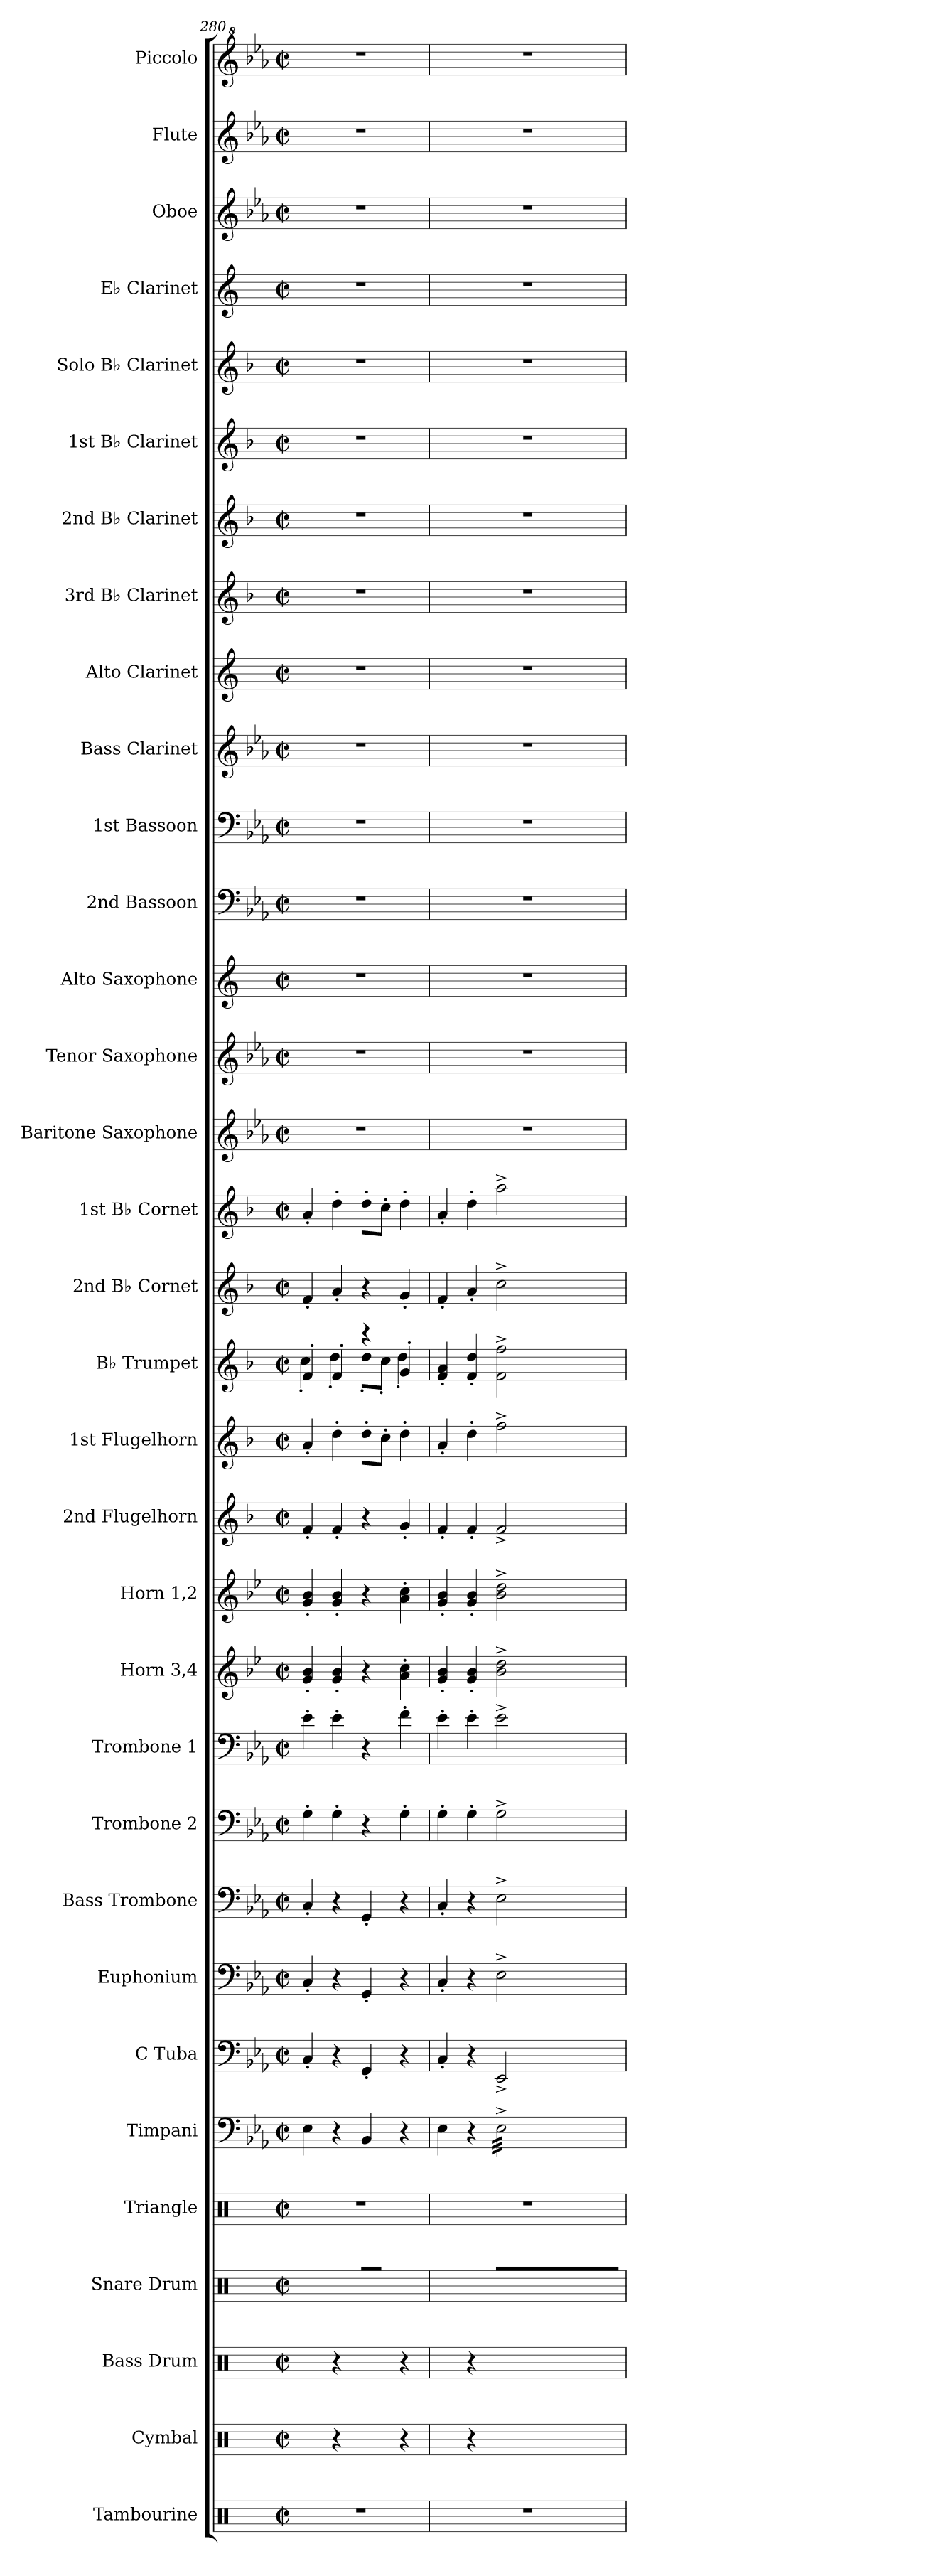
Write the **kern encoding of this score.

**kern	**kern	**kern	**kern	**kern	**kern	**kern	**kern	**kern	**kern	**kern	**kern	**kern	**kern	**kern	**kern	**kern	**kern	**kern	**kern	**kern	**kern	**kern	**kern	**kern	**kern	**kern	**kern	**kern	**kern	**kern	**kern	**kern
*part33	*part32	*part31	*part30	*part29	*part28	*part27	*part26	*part25	*part24	*part23	*part22	*part21	*part20	*part19	*part18	*part17	*part16	*part15	*part14	*part13	*part12	*part11	*part10	*part9	*part8	*part7	*part6	*part5	*part4	*part3	*part2	*part1
*staff33	*staff32	*staff31	*staff30	*staff29	*staff28	*staff27	*staff26	*staff25	*staff24	*staff23	*staff22	*staff21	*staff20	*staff19	*staff18	*staff17	*staff16	*staff15	*staff14	*staff13	*staff12	*staff11	*staff10	*staff9	*staff8	*staff7	*staff6	*staff5	*staff4	*staff3	*staff2	*staff1
*I"Tambourine	*I"Cymbal	*I"Bass Drum	*I"Snare Drum	*I"Triangle	*I"Timpani	*I"C Tuba	*I"Euphonium	*I"Bass Trombone	*I"Trombone 2	*I"Trombone 1	*I"Horn 3,4	*I"Horn 1,2	*I"2nd Flugelhorn	*I"1st Flugelhorn	*I"B♭ Trumpet	*I"2nd B♭ Cornet	*I"1st B♭ Cornet	*I"Baritone Saxophone	*I"Tenor Saxophone	*I"Alto Saxophone	*I"2nd Bassoon	*I"1st Bassoon	*I"Bass Clarinet	*I"Alto Clarinet	*I"3rd B♭ Clarinet	*I"2nd B♭ Clarinet	*I"1st B♭ Clarinet	*I"Solo B♭ Clarinet	*I"E♭ Clarinet	*I"Oboe	*I"Flute	*I"Piccolo
*I'Tamb.	*I'Cym.	*I'B. Dr.	*I'Sn. Dr.	*I'Trgl.	*I'Timp.	*I'C Tu.	*I'Eu.	*I'B. Trb.	*I'Trb. 2	*I'Trb. 1	*I'Hn. 3,4	*I'Hn. 1,2	*I'2nd Flghn.	*I'1st Flghn.	*I'B♭ Tpt.	*I'2nd B♭ Cnt.	*I'1st B♭ Cnt.	*I'Bar. Sax.	*I'T. Sax.	*I'A. Sax.	*I'2nd Bsn.	*I'1st Bsn.	*I'B. Cl.	*I'A. Cl.	*I'3rd B♭ Cl.	*I'2nd B♭ Cl.	*I'1st B♭ Cl.	*I'Solo B♭ Cl.	*I'E♭ Cl.	*I'Ob.	*I'Fl.	*I'Picc.
*clefX	*clefX	*clefX	*clefX	*clefX	*clefF4	*clefF4	*clefF4	*clefF4	*clefF4	*clefF4	*clefG2	*clefG2	*clefG2	*clefG2	*clefG2	*clefG2	*clefG2	*clefG2	*clefG2	*clefG2	*clefF4	*clefF4	*clefG2	*clefG2	*clefG2	*clefG2	*clefG2	*clefG2	*clefG2	*clefG2	*clefG2	*clefG^2
*	*	*	*	*	*	*	*	*	*	*	*ITrd4c7	*ITrd4c7	*ITrd1c2	*ITrd1c2	*ITrd1c2	*ITrd1c2	*ITrd1c2	*ITrd12c21	*ITrd8c14	*ITrd5c9	*	*	*ITrd8c14	*ITrd5c9	*ITrd1c2	*ITrd1c2	*ITrd1c2	*ITrd1c2	*ITrd-2c-3	*	*	*ITrd-7c-12
*k[]	*k[]	*k[]	*k[]	*k[]	*k[b-e-a-]	*k[b-e-a-]	*k[b-e-a-]	*k[b-e-a-]	*k[b-e-a-]	*k[b-e-a-]	*k[b-e-a-]	*k[b-e-a-]	*k[b-e-a-]	*k[b-e-a-]	*k[b-e-a-]	*k[b-e-a-]	*k[b-e-a-]	*k[b-e-a-]	*k[b-e-a-]	*k[b-e-a-]	*k[b-e-a-]	*k[b-e-a-]	*k[b-e-a-]	*k[b-e-a-]	*k[b-e-a-]	*k[b-e-a-]	*k[b-e-a-]	*k[b-e-a-]	*k[b-e-a-]	*k[b-e-a-]	*k[b-e-a-]	*k[b-e-a-]
*C:	*C:	*C:	*C:	*C:	*E-:	*E-:	*E-:	*E-:	*E-:	*E-:	*E-:	*E-:	*E-:	*E-:	*E-:	*E-:	*E-:	*E-:	*E-:	*E-:	*E-:	*E-:	*E-:	*E-:	*E-:	*E-:	*E-:	*E-:	*E-:	*E-:	*E-:	*E-:
*M2/2	*M2/2	*M2/2	*M2/2	*M2/2	*M2/2	*M2/2	*M2/2	*M2/2	*M2/2	*M2/2	*M2/2	*M2/2	*M2/2	*M2/2	*M2/2	*M2/2	*M2/2	*M2/2	*M2/2	*M2/2	*M2/2	*M2/2	*M2/2	*M2/2	*M2/2	*M2/2	*M2/2	*M2/2	*M2/2	*M2/2	*M2/2	*M2/2
*met(c|)	*met(c|)	*met(c|)	*met(c|)	*met(c|)	*met(c|)	*met(c|)	*met(c|)	*met(c|)	*met(c|)	*met(c|)	*met(c|)	*met(c|)	*met(c|)	*met(c|)	*met(c|)	*met(c|)	*met(c|)	*met(c|)	*met(c|)	*met(c|)	*met(c|)	*met(c|)	*met(c|)	*met(c|)	*met(c|)	*met(c|)	*met(c|)	*met(c|)	*met(c|)	*met(c|)	*met(c|)	*met(c|)
=280	=280	=280	=280	=280	=280	=280	=280	=280	=280	=280	=280	=280	=280	=280	=280	=280	=280	=280	=280	=280	=280	=280	=280	=280	=280	=280	=280	=280	=280	=280	=280	=280
*	*	*	*	*	*	*	*	*	*	*	*	*	*	*	*^	*	*	*	*	*	*	*	*	*	*	*	*	*	*	*	*	*
1r	4R\	4R\	4R\	1r	4E-\	4C'/	4C'/	4C'/	4G'\	4e-'\	4c/' 4e-/'	4c/' 4e-/'	4e-'/	4g'/	4e-'/	4b-'\	4e-'/	4g'/	1r	1r	1r	1r	1r	1r	1r	1r	1r	1r	1r	1r	1r	1r	1r
.	4r	4r	4R\	.	4r	4r	4r	4r	4G'\	4e-'\	4c/' 4e-/'	4c/' 4e-/'	4e-'/	4cc'\	4e-'/	4cc'\	4g'/	4cc'\	.	.	.	.	.	.	.	.	.	.	.	.	.	.	.
.	4R\	4R\	8R\L	.	4BB-/	4GG'/	4GG'/	4GG'/	4r	4r	4r	4r	4r	8cc'\L	4r	8cc'\L	4r	8cc'\L	.	.	.	.	.	.	.	.	.	.	.	.	.	.	.
.	.	.	8R\J	.	.	.	.	.	.	.	.	.	.	8b-'\J	.	8b-'\J	.	8b-'\J	.	.	.	.	.	.	.	.	.	.	.	.	.	.	.
.	4r	4r	4R\	.	4r	4r	4r	4r	4G'\	4f'\	4d\' 4f\'	4d\' 4f\'	4f'/	4cc'\	4f'/	4cc'\	4f'/	4cc'\	.	.	.	.	.	.	.	.	.	.	.	.	.	.	.
*	*	*	*	*	*	*	*	*	*	*	*	*	*	*	*v	*v	*	*	*	*	*	*	*	*	*	*	*	*	*	*	*	*	*
!!LO:PB:g=z
=281	=281	=281	=281	=281	=281	=281	=281	=281	=281	=281	=281	=281	=281	=281	=281	=281	=281	=281	=281	=281	=281	=281	=281	=281	=281	=281	=281	=281	=281	=281	=281	=281
1r	4R\	4R\	4R\	1r	4E-\	4C'/	4C'/	4C'/	4G'\	4e-'\	4c/' 4e-/'	4c/' 4e-/'	4e-'/	4g'/	4e-/' 4g/'	4e-'/	4g'/	1r	1r	1r	1r	1r	1r	1r	1r	1r	1r	1r	1r	1r	1r	1r
.	4r	4r	4R\	.	4r	4r	4r	4r	4G'\	4e-'\	4c/' 4e-/'	4c/' 4e-/'	4e-'/	4cc'\	4e-/' 4cc/'	4g'/	4cc'\	.	.	.	.	.	.	.	.	.	.	.	.	.	.	.
*	*	*	*tremolo	*	*	*	*	*	*	*	*	*	*	*	*	*	*	*	*	*	*	*	*	*	*	*	*	*	*	*	*	*
*	*	*	*	*	*tremolo	*	*	*	*	*	*	*	*	*	*	*	*	*	*	*	*	*	*	*	*	*	*	*	*	*	*	*
.	2R^\	2R^\	[32R^\LLL	.	32E-^\LLL	2EE-^/	2E-^\	2E-^\	2G^\	2e-^\	2e-\^ 2g\^	2e-\^ 2g\^	2e-^/	2ee-^\	2e-\^ 2ee-\^	2b-^\	2gg^\	.	.	.	.	.	.	.	.	.	.	.	.	.	.	.
.	.	.	32R^\	.	32E-^\	.	.	.	.	.	.	.	.	.	.	.	.	.	.	.	.	.	.	.	.	.	.	.	.	.	.	.
.	.	.	32R^\	.	32E-^\	.	.	.	.	.	.	.	.	.	.	.	.	.	.	.	.	.	.	.	.	.	.	.	.	.	.	.
.	.	.	32R^\	.	32E-^\	.	.	.	.	.	.	.	.	.	.	.	.	.	.	.	.	.	.	.	.	.	.	.	.	.	.	.
.	.	.	32R^\	.	32E-^\	.	.	.	.	.	.	.	.	.	.	.	.	.	.	.	.	.	.	.	.	.	.	.	.	.	.	.
.	.	.	32R^\	.	32E-^\	.	.	.	.	.	.	.	.	.	.	.	.	.	.	.	.	.	.	.	.	.	.	.	.	.	.	.
.	.	.	32R^\	.	32E-^\	.	.	.	.	.	.	.	.	.	.	.	.	.	.	.	.	.	.	.	.	.	.	.	.	.	.	.
.	.	.	32R^\	.	32E-^\	.	.	.	.	.	.	.	.	.	.	.	.	.	.	.	.	.	.	.	.	.	.	.	.	.	.	.
.	.	.	32R^\	.	32E-^\	.	.	.	.	.	.	.	.	.	.	.	.	.	.	.	.	.	.	.	.	.	.	.	.	.	.	.
.	.	.	32R^\	.	32E-^\	.	.	.	.	.	.	.	.	.	.	.	.	.	.	.	.	.	.	.	.	.	.	.	.	.	.	.
.	.	.	32R^\	.	32E-^\	.	.	.	.	.	.	.	.	.	.	.	.	.	.	.	.	.	.	.	.	.	.	.	.	.	.	.
.	.	.	32R^\	.	32E-^\	.	.	.	.	.	.	.	.	.	.	.	.	.	.	.	.	.	.	.	.	.	.	.	.	.	.	.
.	.	.	32R^\	.	32E-^\	.	.	.	.	.	.	.	.	.	.	.	.	.	.	.	.	.	.	.	.	.	.	.	.	.	.	.
.	.	.	32R^\	.	32E-^\	.	.	.	.	.	.	.	.	.	.	.	.	.	.	.	.	.	.	.	.	.	.	.	.	.	.	.
.	.	.	32R^\	.	32E-^\	.	.	.	.	.	.	.	.	.	.	.	.	.	.	.	.	.	.	.	.	.	.	.	.	.	.	.
.	.	.	32R^\JJJ	.	32E-^\JJJ	.	.	.	.	.	.	.	.	.	.	.	.	.	.	.	.	.	.	.	.	.	.	.	.	.	.	.
*	*	*	*	*	*Xtremolo	*	*	*	*	*	*	*	*	*	*	*	*	*	*	*	*	*	*	*	*	*	*	*	*	*	*	*
*	*	*	*Xtremolo	*	*	*	*	*	*	*	*	*	*	*	*	*	*	*	*	*	*	*	*	*	*	*	*	*	*	*	*	*
=	=	=	=	=	=	=	=	=	=	=	=	=	=	=	=	=	=	=	=	=	=	=	=	=	=	=	=	=	=	=	=	=
*-	*-	*-	*-	*-	*-	*-	*-	*-	*-	*-	*-	*-	*-	*-	*-	*-	*-	*-	*-	*-	*-	*-	*-	*-	*-	*-	*-	*-	*-	*-	*-	*-
